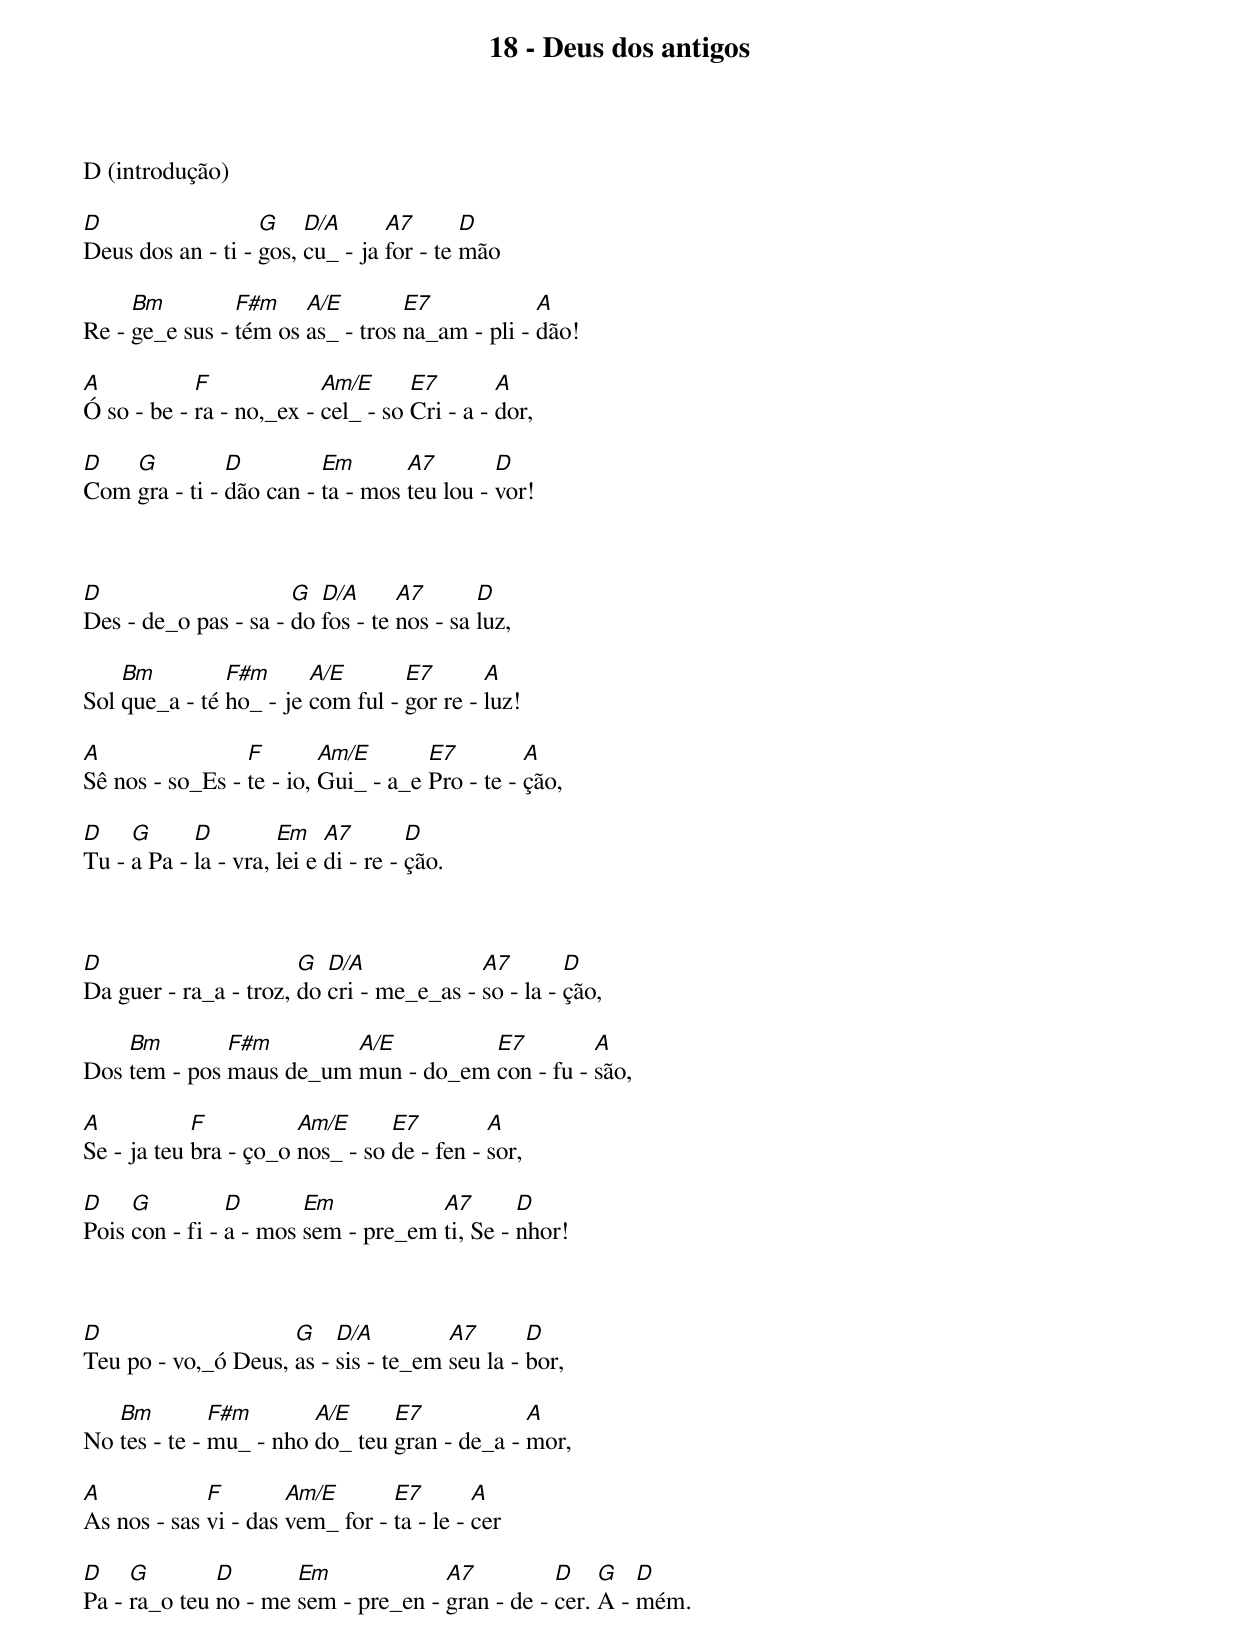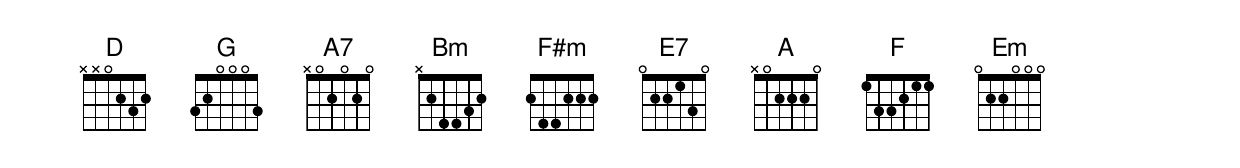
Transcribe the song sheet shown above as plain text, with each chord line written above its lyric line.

18 - Deus dos antigos

D (introdução)

D                  G    D/A      A7       D
Deus dos an - ti - gos, cu_ - ja for - te mão

     Bm         F#m    A/E        E7            A
Re - ge_e sus - tém os as_ - tros na_am - pli - dão!

A           F             Am/E      E7        A
Ó so - be - ra - no,_ex - cel_ - so Cri - a - dor,

D   G          D         Em       A7        D
Com gra - ti - dão can - ta - mos teu lou - vor!



D                     G  D/A      A7       D
Des - de_o pas - sa - do fos - te nos - sa luz,

    Bm         F#m      A/E       E7       A
Sol que_a - té ho_ - je com ful - gor re - luz!

A                F        Am/E       E7         A
Sê nos - so_Es - te - io, Gui_ - a_e Pro - te - ção,

D    G      D         Em    A7        D
Tu - a Pa - la - vra, lei e di - re - ção.



D                      G  D/A             A7        D
Da guer - ra_a - troz, do cri - me_e_as - so - la - ção,

    Bm        F#m        A/E         E7         A
Dos tem - pos maus de_um mun - do_em con - fu - são,

A           F          Am/E      E7         A
Se - ja teu bra - ço_o nos_ - so de - fen - sor,

D    G          D       Em           A7       D
Pois con - fi - a - mos sem - pre_em ti, Se - nhor!



D                    G    D/A         A7       D
Teu po - vo,_ó Deus, as - sis - te_em seu la - bor,

   Bm         F#m       A/E     E7            A
No tes - te - mu_ - nho do_ teu gran - de_a - mor,

A            F        Am/E       E7        A
As nos - sas vi - das vem_ for - ta - le - cer

D    G        D       Em             A7          D    G   D
Pa - ra_o teu no - me sem - pre_en - gran - de - cer. A - mém.
